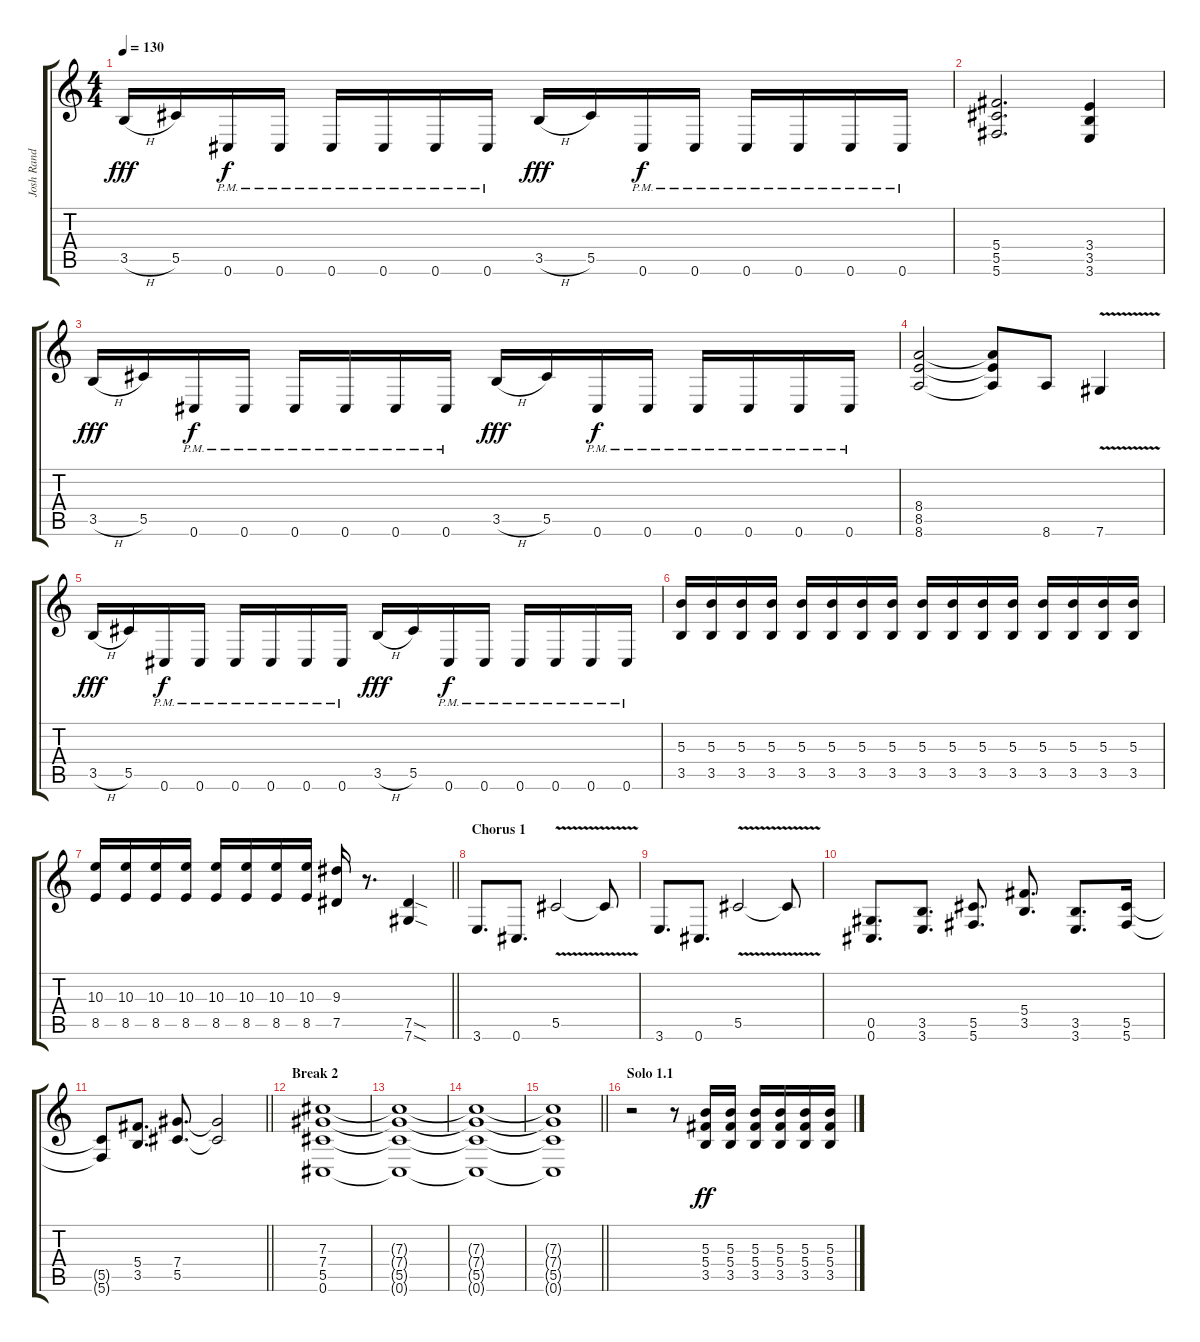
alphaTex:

\track ("Josh Rand" "Josh Rand") {instrument overdrivenguitar}
\staff {score tabs}
\tuning (Eb4 Bb3 Gb3 Db3 Ab2 Db2) {hide}
\ts (4 4)
\tempo 130
\clef g2
\ks c
3.5{h}.16{dy fff} 5.5.16 0.6{pm}.16{dy f} 0.6{pm}.16 0.6{pm}.16 0.6{pm}.16 0.6{pm}.16 0.6{pm}.16 3.5{h}.16{dy fff} 5.5.16 0.6{pm}.16{dy f} 0.6{pm}.16 0.6{pm}.16 0.6{pm}.16 0.6{pm}.16 0.6{pm}.16 |
(5.4 5.5 5.6).2{d} (3.4 3.5 3.6).4 |
3.5{h}.16{dy fff} 5.5.16 0.6{pm}.16{dy f} 0.6{pm}.16 0.6{pm}.16 0.6{pm}.16 0.6{pm}.16 0.6{pm}.16 3.5{h}.16{dy fff} 5.5.16 0.6{pm}.16{dy f} 0.6{pm}.16 0.6{pm}.16 0.6{pm}.16 0.6{pm}.16 0.6{pm}.16 |
(8.4 8.5 8.6).2 (8.4{t} 8.5{t} 8.6{t}).8 8.6.8 7.6{v}.4 |
3.5{h}.16{dy fff} 5.5.16 0.6{pm}.16{dy f} 0.6{pm}.16 0.6{pm}.16 0.6{pm}.16 0.6{pm}.16 0.6{pm}.16 3.5{h}.16{dy fff} 5.5.16 0.6{pm}.16{dy f} 0.6{pm}.16 0.6{pm}.16 0.6{pm}.16 0.6{pm}.16 0.6{pm}.16 |
(5.3 3.5).16 (5.3 3.5).16 (5.3 3.5).16 (5.3 3.5).16 (5.3 3.5).16 (5.3 3.5).16 (5.3 3.5).16 (5.3 3.5).16 (5.3 3.5).16 (5.3 3.5).16 (5.3 3.5).16 (5.3 3.5).16 (5.3 3.5).16 (5.3 3.5).16 (5.3 3.5).16 (5.3 3.5).16 |
\barLineRight lightlight
(10.3 8.5).16 (10.3 8.5).16 (10.3 8.5).16 (10.3 8.5).16 (10.3 8.5).16 (10.3 8.5).16 (10.3 8.5).16 (10.3 8.5).16 (9.3 7.5).16 r.8{d} (7.5{sod} 7.6{sod}).4 |
\section ("" "Chorus 1")
3.6.8{d instrument distortionguitar} 0.6.8{d} 5.5{v}.2 5.5{t}.8 |
3.6.8{d} 0.6.8{d} 5.5{v}.2 5.5{t}.8 |
(0.5 0.6).8{d} (3.5 3.6).8{d} (5.5 5.6).8{d} (5.4 3.5).8{d} (3.5 3.6).8{d} (5.5 5.6).16 |
\barLineRight lightlight
(5.5{t} 5.6{t}).8 (5.4 3.5).8{d} (7.4 5.5).8{d} (7.4{t} 5.5{t}).2 |
\section ("" "Break 2")
(7.3 7.4 5.5 0.6).1 |
(7.3{t} 7.4{t} 5.5{t} 0.6{t}).1 |
(7.3{t} 7.4{t} 5.5{t} 0.6{t}).1 |
\barLineRight lightlight
(7.3{t} 7.4{t} 5.5{t} 0.6{t}).1 |
\section ("" "Solo 1.1")
r.2 r.8 (5.3 5.4 3.5).16{dy ff} (5.3 5.4 3.5).16 (5.3 5.4 3.5).16 (5.3 5.4 3.5).16 (5.3 5.4 3.5).16 (5.3 5.4 3.5).16
